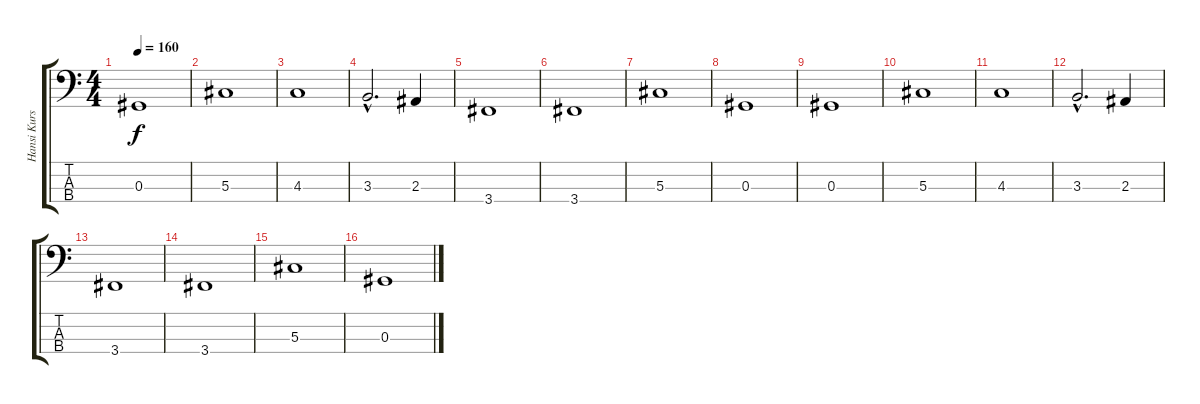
\track ("Hansi Kursh (Bass)" "Hansi Kurs") {instrument electricbasspick}
\staff {score tabs}
\tuning (Gb2 Db2 Ab1 Eb1) {hide}
\ts (4 4)
\tempo 160
\clef f4
\ks c
0.3.1{dy f} |
5.3.1 |
4.3.1 |
3.3{hac}.2{d} 2.3.4 |
3.4.1 |
3.4.1 |
5.3.1 |
0.3.1 |
0.3.1 |
5.3.1 |
4.3.1 |
3.3{hac}.2{d} 2.3.4 |
3.4.1 |
3.4.1 |
5.3.1 |
0.3.1
